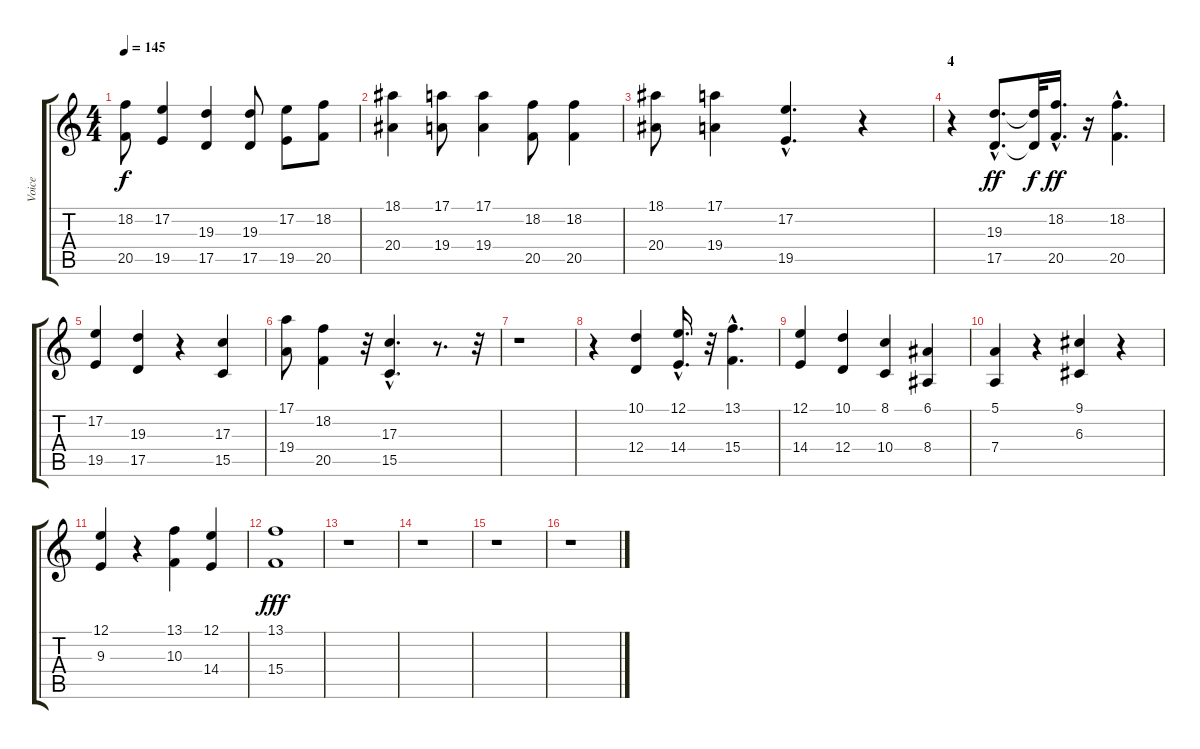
\track ("Voice" "Voice") {instrument flute}
\staff {score tabs}
\tuning (E4 B3 G3 D3 A2 E2) {hide}
\ts (4 4)
\tempo 145
\clef g2
\ks c
(18.2 20.5).8{dy f} (17.2 19.5).4 (19.3 17.5).4 (19.3 17.5).8 (17.2 19.5).8 (18.2 20.5).8 |
(18.1 20.4).4 (17.1 19.4).8 (17.1 19.4).4 (18.2 20.5).8 (18.2 20.5).4 |
(18.1 20.4).8 (17.1 19.4).4 (17.2{hac} 19.5{hac}).4{d} r.4 |
\section ("" "4")
r.4 (19.3{hac} 17.5{hac}).8{d dy ff} (19.3{t} 17.5{t}).32{dy f} (18.2{hac} 20.5{hac}).16{d dy ff} r.16 (18.2{hac} 20.5{hac}).4{d} |
(17.2 19.5).4 (19.3 17.5).4 r.4 (17.3 15.5).4 |
(17.1 19.4).8 (18.2 20.5).4 r.32 (17.3{hac} 15.5{hac}).4{d} r.8{d} r.32 |
r.1 |
r.4 (10.1 12.4).4 (12.1{hac} 14.4{hac}).16{d} r.32 (13.1{hac} 15.4{hac}).4{d} |
(12.1 14.4).4 (10.1 12.4).4 (8.1 10.4).4 (6.1 8.4).4 |
(5.1 7.4).4 r.4 (9.1 6.3).4 r.4 |
(12.1 9.3).4 r.4 (13.1 10.3).4 (12.1 14.4).4 |
(13.1 15.4).1{dy fff} |
r.1 |
r.1 |
r.1 |
r.1
